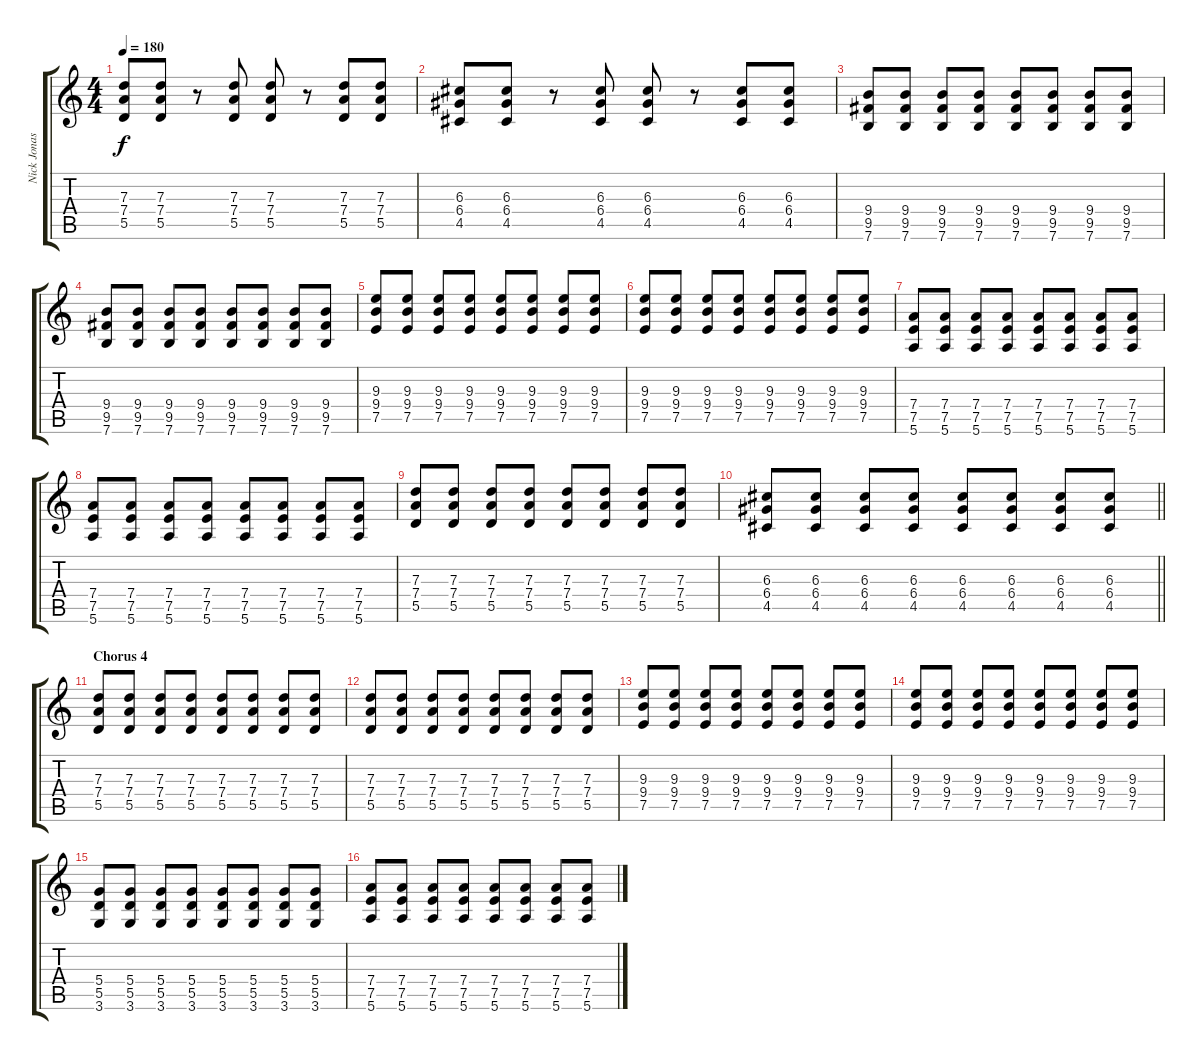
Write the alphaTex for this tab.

\track ("Nick Jonas" "Nick Jonas") {instrument distortionguitar}
\staff {score tabs}
\tuning (E4 B3 G3 D3 A2 E2) {hide}
\ts (4 4)
\tempo 180
\clef g2
\ks c
(7.3 7.4 5.5).8{dy f} (7.3 7.4 5.5).8 r.8 (7.3 7.4 5.5).8 (7.3 7.4 5.5).8 r.8 (7.3 7.4 5.5).8 (7.3 7.4 5.5).8 |
(6.3 6.4 4.5).8 (6.3 6.4 4.5).8 r.8 (6.3 6.4 4.5).8 (6.3 6.4 4.5).8 r.8 (6.3 6.4 4.5).8 (6.3 6.4 4.5).8 |
(9.4 9.5 7.6).8 (9.4 9.5 7.6).8 (9.4 9.5 7.6).8 (9.4 9.5 7.6).8 (9.4 9.5 7.6).8 (9.4 9.5 7.6).8 (9.4 9.5 7.6).8 (9.4 9.5 7.6).8 |
(9.4 9.5 7.6).8 (9.4 9.5 7.6).8 (9.4 9.5 7.6).8 (9.4 9.5 7.6).8 (9.4 9.5 7.6).8 (9.4 9.5 7.6).8 (9.4 9.5 7.6).8 (9.4 9.5 7.6).8 |
(9.3 9.4 7.5).8 (9.3 9.4 7.5).8 (9.3 9.4 7.5).8 (9.3 9.4 7.5).8 (9.3 9.4 7.5).8 (9.3 9.4 7.5).8 (9.3 9.4 7.5).8 (9.3 9.4 7.5).8 |
(9.3 9.4 7.5).8 (9.3 9.4 7.5).8 (9.3 9.4 7.5).8 (9.3 9.4 7.5).8 (9.3 9.4 7.5).8 (9.3 9.4 7.5).8 (9.3 9.4 7.5).8 (9.3 9.4 7.5).8 |
(7.4 7.5 5.6).8 (7.4 7.5 5.6).8 (7.4 7.5 5.6).8 (7.4 7.5 5.6).8 (7.4 7.5 5.6).8 (7.4 7.5 5.6).8 (7.4 7.5 5.6).8 (7.4 7.5 5.6).8 |
(7.4 7.5 5.6).8 (7.4 7.5 5.6).8 (7.4 7.5 5.6).8 (7.4 7.5 5.6).8 (7.4 7.5 5.6).8 (7.4 7.5 5.6).8 (7.4 7.5 5.6).8 (7.4 7.5 5.6).8 |
(7.3 7.4 5.5).8 (7.3 7.4 5.5).8 (7.3 7.4 5.5).8 (7.3 7.4 5.5).8 (7.3 7.4 5.5).8 (7.3 7.4 5.5).8 (7.3 7.4 5.5).8 (7.3 7.4 5.5).8 |
\barLineRight lightlight
(6.3 6.4 4.5).8 (6.3 6.4 4.5).8 (6.3 6.4 4.5).8 (6.3 6.4 4.5).8 (6.3 6.4 4.5).8 (6.3 6.4 4.5).8 (6.3 6.4 4.5).8 (6.3 6.4 4.5).8 |
\section ("" "Chorus 4")
(7.3 7.4 5.5).8 (7.3 7.4 5.5).8 (7.3 7.4 5.5).8 (7.3 7.4 5.5).8 (7.3 7.4 5.5).8 (7.3 7.4 5.5).8 (7.3 7.4 5.5).8 (7.3 7.4 5.5).8 |
(7.3 7.4 5.5).8 (7.3 7.4 5.5).8 (7.3 7.4 5.5).8 (7.3 7.4 5.5).8 (7.3 7.4 5.5).8 (7.3 7.4 5.5).8 (7.3 7.4 5.5).8 (7.3 7.4 5.5).8 |
(9.3 9.4 7.5).8 (9.3 9.4 7.5).8 (9.3 9.4 7.5).8 (9.3 9.4 7.5).8 (9.3 9.4 7.5).8 (9.3 9.4 7.5).8 (9.3 9.4 7.5).8 (9.3 9.4 7.5).8 |
(9.3 9.4 7.5).8 (9.3 9.4 7.5).8 (9.3 9.4 7.5).8 (9.3 9.4 7.5).8 (9.3 9.4 7.5).8 (9.3 9.4 7.5).8 (9.3 9.4 7.5).8 (9.3 9.4 7.5).8 |
(5.4 5.5 3.6).8 (5.4 5.5 3.6).8 (5.4 5.5 3.6).8 (5.4 5.5 3.6).8 (5.4 5.5 3.6).8 (5.4 5.5 3.6).8 (5.4 5.5 3.6).8 (5.4 5.5 3.6).8 |
(7.4 7.5 5.6).8 (7.4 7.5 5.6).8 (7.4 7.5 5.6).8 (7.4 7.5 5.6).8 (7.4 7.5 5.6).8 (7.4 7.5 5.6).8 (7.4 7.5 5.6).8 (7.4 7.5 5.6).8
